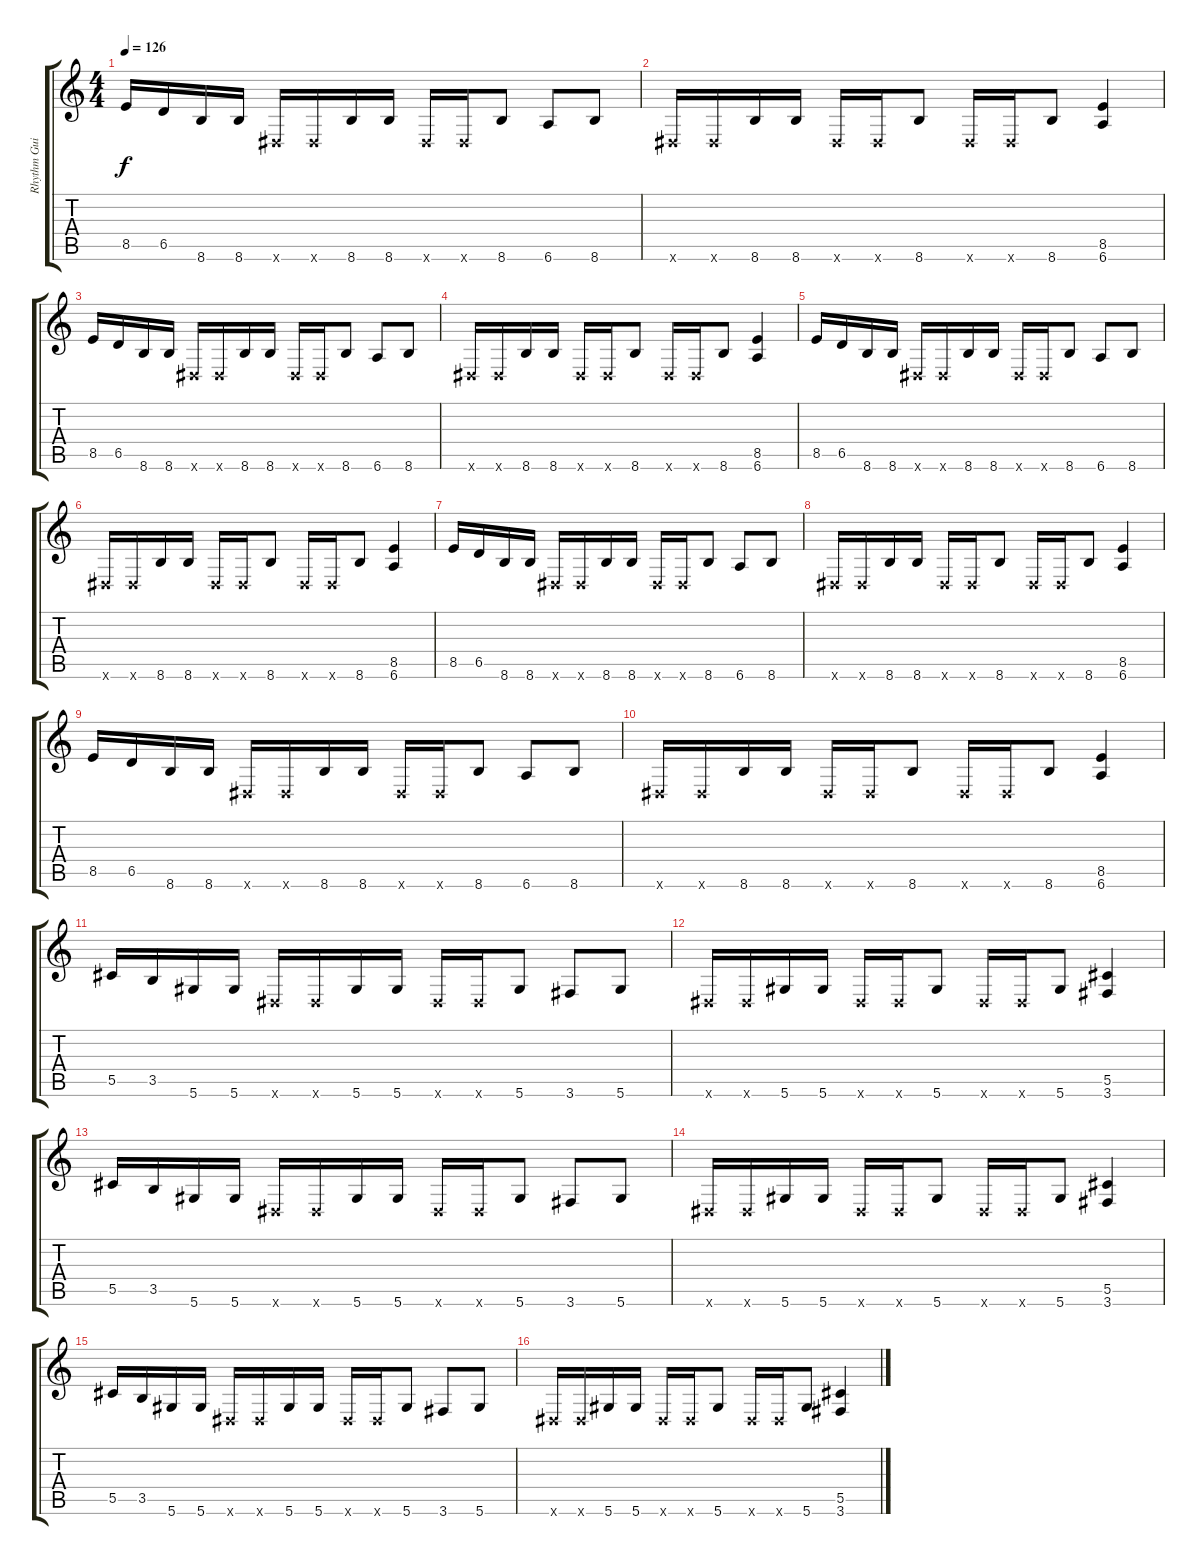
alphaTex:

\track ("Rhythm Guitar" "Rhythm Gui") {instrument distortionguitar}
\staff {score tabs}
\tuning (Eb4 Bb3 Gb3 Db3 Ab2 Eb2) {hide}
\ts (4 4)
\tempo 126
\clef g2
\ks c
8.5.16{dy f} 6.5.16 8.6.16 8.6.16 0.6{x}.16 0.6{x}.16 8.6.16 8.6.16 0.6{x}.16 0.6{x}.16 8.6.8 6.6.8 8.6.8 |
0.6{x}.16 0.6{x}.16 8.6.16 8.6.16 0.6{x}.16 0.6{x}.16 8.6.8 0.6{x}.16 0.6{x}.16 8.6.8 (8.5 6.6).4 |
8.5.16 6.5.16 8.6.16 8.6.16 0.6{x}.16 0.6{x}.16 8.6.16 8.6.16 0.6{x}.16 0.6{x}.16 8.6.8 6.6.8 8.6.8 |
0.6{x}.16 0.6{x}.16 8.6.16 8.6.16 0.6{x}.16 0.6{x}.16 8.6.8 0.6{x}.16 0.6{x}.16 8.6.8 (8.5 6.6).4 |
8.5.16 6.5.16 8.6.16 8.6.16 0.6{x}.16 0.6{x}.16 8.6.16 8.6.16 0.6{x}.16 0.6{x}.16 8.6.8 6.6.8 8.6.8 |
0.6{x}.16 0.6{x}.16 8.6.16 8.6.16 0.6{x}.16 0.6{x}.16 8.6.8 0.6{x}.16 0.6{x}.16 8.6.8 (8.5 6.6).4 |
8.5.16 6.5.16 8.6.16 8.6.16 0.6{x}.16 0.6{x}.16 8.6.16 8.6.16 0.6{x}.16 0.6{x}.16 8.6.8 6.6.8 8.6.8 |
0.6{x}.16 0.6{x}.16 8.6.16 8.6.16 0.6{x}.16 0.6{x}.16 8.6.8 0.6{x}.16 0.6{x}.16 8.6.8 (8.5 6.6).4 |
8.5.16 6.5.16 8.6.16 8.6.16 0.6{x}.16 0.6{x}.16 8.6.16 8.6.16 0.6{x}.16 0.6{x}.16 8.6.8 6.6.8 8.6.8 |
0.6{x}.16 0.6{x}.16 8.6.16 8.6.16 0.6{x}.16 0.6{x}.16 8.6.8 0.6{x}.16 0.6{x}.16 8.6.8 (8.5 6.6).4 |
5.5.16 3.5.16 5.6.16 5.6.16 0.6{x}.16 0.6{x}.16 5.6.16 5.6.16 0.6{x}.16 0.6{x}.16 5.6.8 3.6.8 5.6.8 |
0.6{x}.16 0.6{x}.16 5.6.16 5.6.16 0.6{x}.16 0.6{x}.16 5.6.8 0.6{x}.16 0.6{x}.16 5.6.8 (5.5 3.6).4 |
5.5.16 3.5.16 5.6.16 5.6.16 0.6{x}.16 0.6{x}.16 5.6.16 5.6.16 0.6{x}.16 0.6{x}.16 5.6.8 3.6.8 5.6.8 |
0.6{x}.16 0.6{x}.16 5.6.16 5.6.16 0.6{x}.16 0.6{x}.16 5.6.8 0.6{x}.16 0.6{x}.16 5.6.8 (5.5 3.6).4 |
5.5.16 3.5.16 5.6.16 5.6.16 0.6{x}.16 0.6{x}.16 5.6.16 5.6.16 0.6{x}.16 0.6{x}.16 5.6.8 3.6.8 5.6.8 |
0.6{x}.16 0.6{x}.16 5.6.16 5.6.16 0.6{x}.16 0.6{x}.16 5.6.8 0.6{x}.16 0.6{x}.16 5.6.8 (5.5 3.6).4
